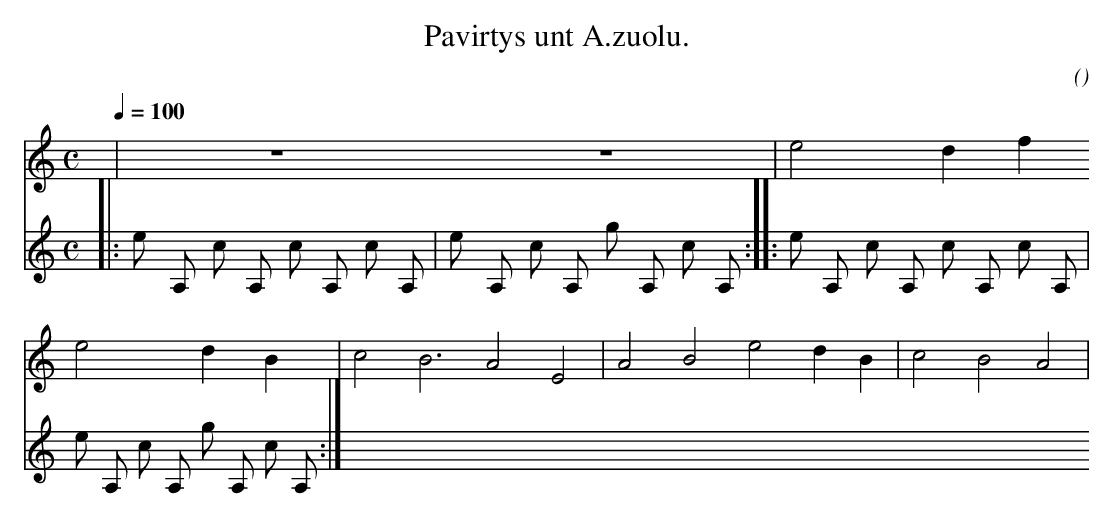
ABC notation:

X:1
T:Pavirtys unt A.zuolu.
C:
O:
M:C
L:1/4
Q:1/4=100
K:C
V:1
|z4 z4 | e2 d f e2 d B | c2 B3 A2 E2 | A2 B2 e2 d B | c2 B2 A2 |
V:2
|: e/ A,/ c/ A,/ c/ A,/ c/ A,/ | e/ A,/ c/ A,/ g/ A,/ c/ A,/ :|
|: e/ A,/ c/ A,/ c/ A,/ c/ A,/ | e/ A,/ c/ A,/ g/ A,/ c/ A,/ :|
